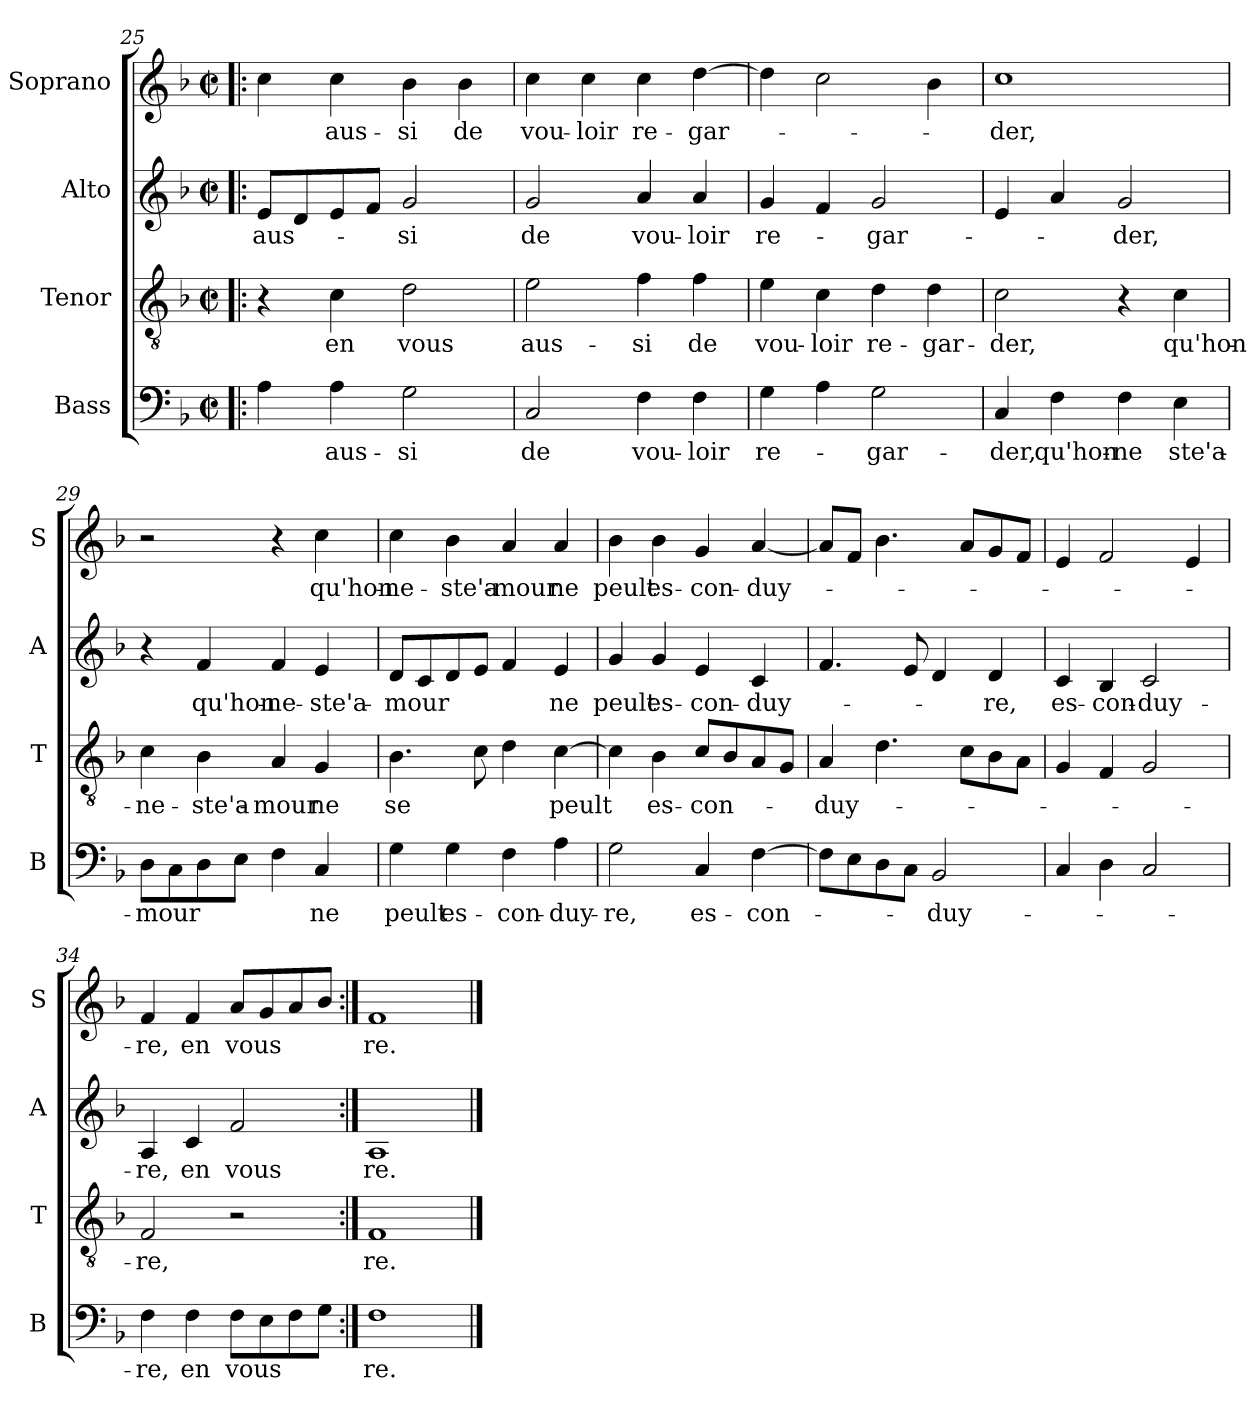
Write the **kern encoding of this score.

**kern	**text	**kern	**text	**kern	**text	**kern	**text
*part4	*part4	*part3	*part3	*part2	*part2	*part1	*part1
*staff4	*staff4	*staff3	*staff3	*staff2	*staff2	*staff1	*staff1
*I"Bass	*	*I"Tenor	*	*I"Alto	*	*I"Soprano	*
*I'B	*	*I'T	*	*I'A	*	*I'S	*
!!LO:PB:g=z
*clefF4	*	*clefGv2	*	*clefG2	*	*clefG2	*
*k[b-]	*	*k[b-]	*	*k[b-]	*	*k[b-]	*
*F:	*	*F:	*	*F:	*	*F:	*
*M2/2	*	*M2/2	*	*M2/2	*	*M2/2	*
*met(c|)	*	*met(c|)	*	*met(c|)	*	*met(c|)	*
=25!|:	=25!|:	=25!|:	=25!|:	=25!|:	=25!|:	=25!|:	=25!|:
!	!	!	!	!	!LO:LY:b	!	!
4A\	.	4r	.	8e/L	aus-	4cc\	.
.	.	.	.	8d/	.	.	.
!	!LO:LY:b	!	!LO:LY:b	!	!	!	!LO:LY:b
4A\	aus-	4c\	en	8e/	.	4cc\	aus-
.	.	.	.	8f/J	.	.	.
!	!LO:LY:b	!	!LO:LY:b	!	!LO:LY:b	!	!LO:LY:b
2G\	-si	2d\	vous	2g/	-si	4b-\	-si
!	!	!	!	!	!	!	!LO:LY:b
.	.	.	.	.	.	4b-\	de
=26	=26	=26	=26	=26	=26	=26	=26
!	!LO:LY:b	!	!LO:LY:b	!	!LO:LY:b	!	!LO:LY:b
2C/	de	2e\	aus-	2g/	de	4cc\	vou-
!	!	!	!	!	!	!	!LO:LY:b
.	.	.	.	.	.	4cc\	-loir
!	!LO:LY:b	!	!LO:LY:b	!	!LO:LY:b	!	!LO:LY:b
4F\	vou-	4f\	-si	4a/	vou-	4cc\	re-
!	!LO:LY:b	!	!LO:LY:b	!	!LO:LY:b	!	!LO:LY:b
4F\	-loir	4f\	de	4a/	-loir	[4dd\	-gar-
=27	=27	=27	=27	=27	=27	=27	=27
!	!LO:LY:b	!	!LO:LY:b	!	!LO:LY:b	!	!
4G\	re-	4e\	vou-	4g/	re-	4dd\]	.
!	!	!	!LO:LY:b	!	!	!	!
4A\	.	4c\	-loir	4f/	.	2cc\	.
!	!LO:LY:b	!	!LO:LY:b	!	!LO:LY:b	!	!
2G\	-gar-	4d\	re-	2g/	-gar-	.	.
!	!	!	!LO:LY:b	!	!	!	!
.	.	4d\	-gar-	.	.	4b-\	.
=28	=28	=28	=28	=28	=28	=28	=28
!	!LO:LY:b	!	!LO:LY:b	!	!	!	!LO:LY:b
4C/	-der,	2c\	-der,	4e/	.	1cc	-der,
!	!LO:LY:b	!	!	!	!	!	!
4F\	qu'hon-	.	.	4a/	.	.	.
!	!LO:LY:b	!	!	!	!LO:LY:b	!	!
4F\	-ne	4r	.	2g/	-der,	.	.
!	!LO:LY:b	!	!LO:LY:b	!	!	!	!
4E\	ste'a-	4c\	qu'hon-	.	.	.	.
=29	=29	=29	=29	=29	=29	=29	=29
!	!LO:LY:b	!	!LO:LY:b	!	!	!	!
8D\L	-mour	4c\	-ne-	4r	.	2r	.
8C\	.	.	.	.	.	.	.
!	!	!	!LO:LY:b	!	!LO:LY:b	!	!
8D\	.	4B-\	-ste'a-	4f/	qu'hon-	.	.
8E\J	.	.	.	.	.	.	.
!	!	!	!LO:LY:b	!	!LO:LY:b	!	!
4F\	.	4A/	-mour	4f/	-ne-	4r	.
!	!LO:LY:b	!	!LO:LY:b	!	!LO:LY:b	!	!LO:LY:b
4C/	ne	4G/	ne	4e/	-ste'a-	4cc\	qu'hon-
!!LO:LB:g=z
=30	=30	=30	=30	=30	=30	=30	=30
!	!LO:LY:b	!	!LO:LY:b	!	!LO:LY:b	!	!LO:LY:b
4G\	peult	4.B-\	se	8d/L	-mour	4cc\	-ne-
.	.	.	.	8c/	.	.	.
!	!LO:LY:b	!	!	!	!	!	!LO:LY:b
4G\	es-	.	.	8d/	.	4b-\	-ste'a-
.	.	8c\	.	8e/J	.	.	.
!	!LO:LY:b	!	!	!	!	!	!LO:LY:b
4F\	-con-	4d\	.	4f/	.	4a/	-mour
!	!LO:LY:b	!	!LO:LY:b	!	!LO:LY:b	!	!LO:LY:b
4A\	-duy-	[4c\	peult	4e/	ne	4a/	ne
=31	=31	=31	=31	=31	=31	=31	=31
!	!LO:LY:b	!	!	!	!LO:LY:b	!	!LO:LY:b
2G\	-re,	4c\]	.	4g/	peult	4b-\	peult
!	!	!	!LO:LY:b	!	!LO:LY:b	!	!LO:LY:b
.	.	4B-\	es-	4g/	es-	4b-\	es-
!	!LO:LY:b	!	!LO:LY:b	!	!LO:LY:b	!	!LO:LY:b
4C/	es-	8c/L	-con-	4e/	-con-	4g/	-con-
.	.	8B-/	.	.	.	.	.
!	!LO:LY:b	!	!	!	!LO:LY:b	!	!LO:LY:b
[4F\	-con-	8A/	.	4c/	-duy-	[4a/	-duy-
.	.	8G/J	.	.	.	.	.
=32	=32	=32	=32	=32	=32	=32	=32
!	!	!	!LO:LY:b	!	!	!	!
8F\L]	.	4A/	-duy-	4.f/	.	8a/L]	.
8E\	.	.	.	.	.	8f/J	.
8D\	.	4.d\	.	.	.	4.b-\	.
8C\J	.	.	.	8e/	.	.	.
!	!LO:LY:b	!	!	!	!	!	!
2BB-/	-duy-	.	.	4d/	.	.	.
.	.	8c\L	.	.	.	8a/L	.
!	!	!	!	!	!LO:LY:b	!	!
.	.	8B-\	.	4d/	-re,	8g/	.
.	.	8A\J	.	.	.	8f/J	.
=33	=33	=33	=33	=33	=33	=33	=33
!	!	!	!	!	!LO:LY:b	!	!
4C/	.	4G/	.	4c/	es-	4e/	.
!	!	!	!	!	!LO:LY:b	!	!
4D\	.	4F/	.	4B-/	-con-	2f/	.
!	!	!	!	!	!LO:LY:b	!	!
2C/	.	2G/	.	2c/	-duy-	.	.
.	.	.	.	.	.	4e/	.
=34	=34	=34	=34	=34	=34	=34	=34
!	!LO:LY:b	!	!LO:LY:b	!	!LO:LY:b	!	!LO:LY:b
4F\	-re,	2F/	-re,	4A/	-re,	4f/	-re,
!	!LO:LY:b	!	!	!	!LO:LY:b	!	!LO:LY:b
4F\	en	.	.	4c/	en	4f/	en
!	!LO:LY:b	!	!	!	!LO:LY:b	!	!LO:LY:b
8F\L	vous	2r	.	2f/	vous	8a/L	vous
8E\	.	.	.	.	.	8g/	.
8F\	.	.	.	.	.	8a/	.
8G\J	.	.	.	.	.	8b-/J	.
=35:|!	=35:|!	=35:|!	=35:|!	=35:|!	=35:|!	=35:|!	=35:|!
!	!LO:LY:b	!	!LO:LY:b	!	!LO:LY:b	!	!LO:LY:b
1F	re.	1F	re.	1A	re.	1f	re.
==	==	==	==	==	==	==	==
*-	*-	*-	*-	*-	*-	*-	*-
